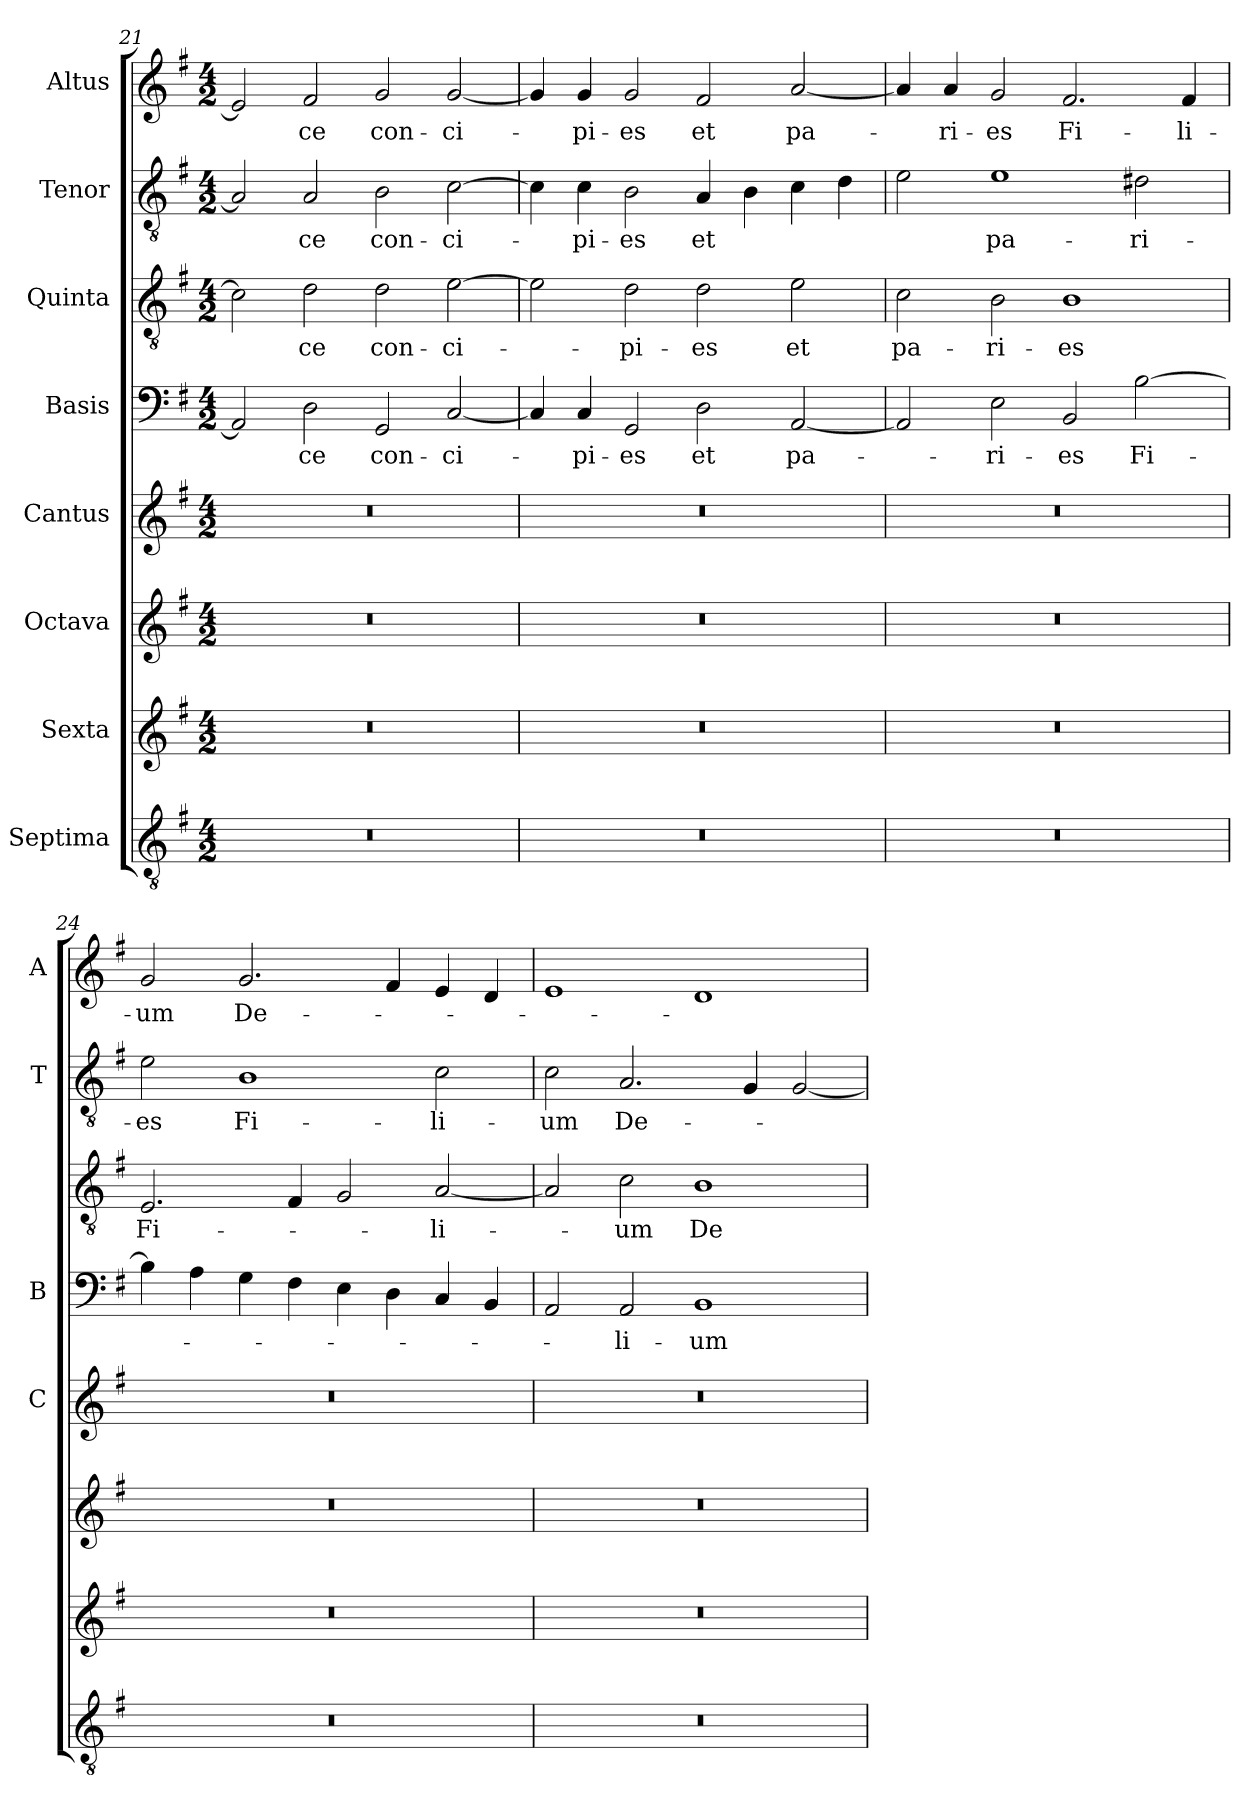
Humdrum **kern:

**kern	**kern	**kern	**kern	**kern	**text	**kern	**text	**kern	**text	**kern	**text
*part8	*part7	*part6	*part5	*part4	*part4	*part3	*part3	*part2	*part2	*part1	*part1
*staff8	*staff7	*staff6	*staff5	*staff4	*staff4	*staff3	*staff3	*staff2	*staff2	*staff1	*staff1
*I"Septima	*I"Sexta	*I"Octava	*I"Cantus	*I"Basis	*	*I"Quinta	*	*I"Tenor	*	*I"Altus	*
*	*	*	*I'C	*I'B	*	*	*	*I'T	*	*I'A	*
!!LO:LB:g=z
*clefGv2	*clefG2	*clefG2	*clefG2	*clefF4	*	*clefGv2	*	*clefGv2	*	*clefG2	*
*k[f#]	*k[f#]	*k[f#]	*k[f#]	*k[f#]	*	*k[f#]	*	*k[f#]	*	*k[f#]	*
*G:	*G:	*G:	*G:	*G:	*	*G:	*	*G:	*	*G:	*
*M4/2	*M4/2	*M4/2	*M4/2	*M4/2	*	*M4/2	*	*M4/2	*	*M4/2	*
=21	=21	=21	=21	=21	=21	=21	=21	=21	=21	=21	=21
0r	0r	0r	0r	2AA/]	.	2c#\]	.	2A/]	.	2e/]	.
!	!	!	!	!	!LO:LY:b	!	!LO:LY:b	!	!LO:LY:b	!	!LO:LY:b
.	.	.	.	2D\	-ce	2d\	-ce	2A/	-ce	2f#/	-ce
!	!	!	!	!	!LO:LY:b	!	!LO:LY:b	!	!LO:LY:b	!	!LO:LY:b
.	.	.	.	2GG/	con-	2d\	con-	2B\	con-	2g/	con-
!	!	!	!	!	!LO:LY:b	!	!LO:LY:b	!	!LO:LY:b	!	!LO:LY:b
.	.	.	.	[2C/	-ci-	[2e\	-ci-	[2c\	-ci-	[2g/	-ci-
=22	=22	=22	=22	=22	=22	=22	=22	=22	=22	=22	=22
0r	0r	0r	0r	4C/]	.	2e\]	.	4c\]	.	4g/]	.
!	!	!	!	!	!LO:LY:b	!	!	!	!LO:LY:b	!	!LO:LY:b
.	.	.	.	4C/	-pi-	.	.	4c\	-pi-	4g/	-pi-
!	!	!	!	!	!LO:LY:b	!	!LO:LY:b	!	!LO:LY:b	!	!LO:LY:b
.	.	.	.	2GG/	-es	2d\	-pi-	2B\	-es	2g/	-es
!	!	!	!	!	!LO:LY:b	!	!LO:LY:b	!	!LO:LY:b	!	!LO:LY:b
.	.	.	.	2D\	et	2d\	-es	4A/	et	2f#/	et
.	.	.	.	.	.	.	.	4B\	.	.	.
!	!	!	!	!	!LO:LY:b	!	!LO:LY:b	!	!	!	!LO:LY:b
.	.	.	.	[2AA/	pa-	2e\	et	4c\	.	[2a/	pa-
.	.	.	.	.	.	.	.	4d\	.	.	.
=23	=23	=23	=23	=23	=23	=23	=23	=23	=23	=23	=23
!	!	!	!	!	!	!	!LO:LY:b	!	!	!	!
0r	0r	0r	0r	2AA/]	.	2c\	pa-	2e\	.	4a/]	.
!	!	!	!	!	!	!	!	!	!	!	!LO:LY:b
.	.	.	.	.	.	.	.	.	.	4a/	-ri-
!	!	!	!	!	!LO:LY:b	!	!LO:LY:b	!	!LO:LY:b	!	!LO:LY:b
.	.	.	.	2E\	-ri-	2B\	-ri-	1e	pa-	2g/	-es
!	!	!	!	!	!LO:LY:b	!	!LO:LY:b	!	!	!	!LO:LY:b
.	.	.	.	2BB/	-es	1B	-es	.	.	2.f#/	Fi-
!	!	!	!	!	!LO:LY:b	!	!	!	!LO:LY:b	!	!
.	.	.	.	[2B\	Fi-	.	.	2d#X\	-ri-	.	.
!	!	!	!	!	!	!	!	!	!	!	!LO:LY:b
.	.	.	.	.	.	.	.	.	.	4f#/	-li-
=24	=24	=24	=24	=24	=24	=24	=24	=24	=24	=24	=24
!	!	!	!	!	!	!	!LO:LY:b	!	!LO:LY:b	!	!LO:LY:b
0r	0r	0r	0r	4B\]	.	2.E/	Fi-	2e\	-es	2g/	-um
.	.	.	.	4A\	.	.	.	.	.	.	.
!	!	!	!	!	!	!	!	!	!LO:LY:b	!	!LO:LY:b
.	.	.	.	4G\	.	.	.	1B	Fi-	2.g/	De-
.	.	.	.	4F#\	.	4F#/	.	.	.	.	.
.	.	.	.	4E\	.	2G/	.	.	.	.	.
.	.	.	.	4D\	.	.	.	.	.	4f#/	.
!	!	!	!	!	!	!	!LO:LY:b	!	!LO:LY:b	!	!
.	.	.	.	4C/	.	[2A/	-li-	2c\	-li-	4e/	.
.	.	.	.	4BB/	.	.	.	.	.	4d/	.
!!LO:PB:g=z
=25	=25	=25	=25	=25	=25	=25	=25	=25	=25	=25	=25
!	!	!	!	!	!	!	!	!	!LO:LY:b	!	!
0r	0r	0r	0r	2AA/	.	2A/]	.	2c\	-um	1e	.
!	!	!	!	!	!LO:LY:b	!	!LO:LY:b	!	!LO:LY:b	!	!
.	.	.	.	2AA/	-li-	2c\	-um	2.A/	De-	.	.
!	!	!	!	!	!LO:LY:b	!	!LO:LY:b	!	!	!	!
.	.	.	.	1BB	-um	1B	De-	.	.	1d	.
.	.	.	.	.	.	.	.	4G/	.	.	.
.	.	.	.	.	.	.	.	[2G/	.	.	.
=	=	=	=	=	=	=	=	=	=	=	=
*-	*-	*-	*-	*-	*-	*-	*-	*-	*-	*-	*-
